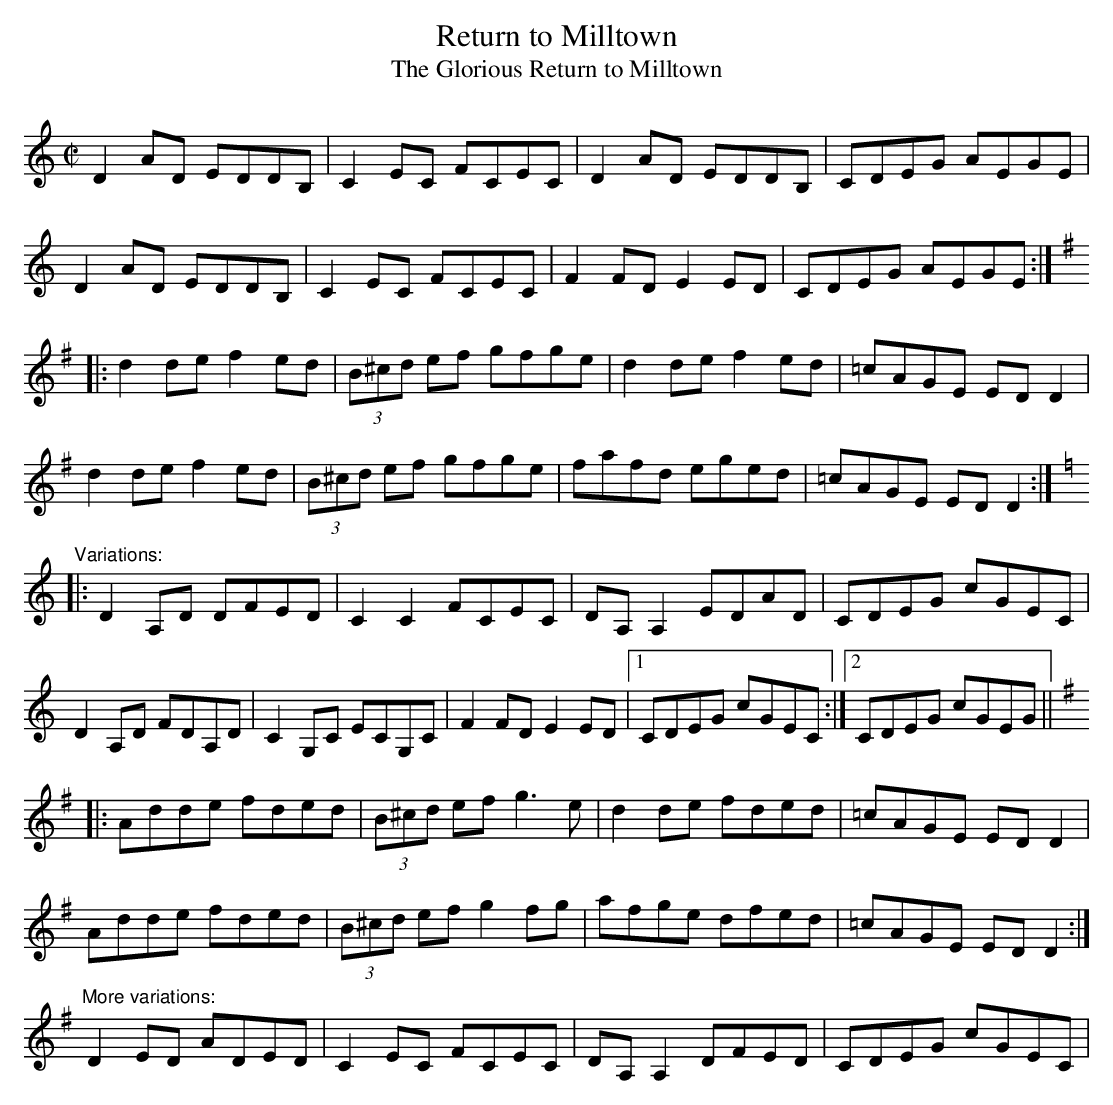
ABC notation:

X:1
T:Return to Milltown
T:Glorious Return to Milltown, The
M:C|
K:Ddor
D2AD EDDB,|C2EC FCEC|D2AD EDDB,|CDEG AEGE|
D2AD EDDB,|C2EC FCEC|F2FD E2ED|CDEG AEGE:|
K:Dmix
|:d2de f2ed|(3B^cd ef gfge|d2de f2ed|=cAGE EDD2|
d2de f2ed|(3B^cd ef gfge|fafd eged|=cAGE EDD2:|
K:Ddor
"Variations:"
|:D2A,D DFED|C2C2 FCEC|DA,A,2 EDAD|CDEG cGEC|
D2A,D FDA,D|C2G,C ECG,C|F2FD E2ED|1 CDEG cGEC:|2 CDEG cGEG||
K:Dmix
|:Adde fded|(3B^cd ef g3e|d2de fded|=cAGE EDD2|
Adde fded|(3B^cd ef g2fg|afge dfed|=cAGE EDD2:|
"More variations:"
D2ED ADED|C2EC FCEC|DA,A,2 DFED|CDEG cGEC|
